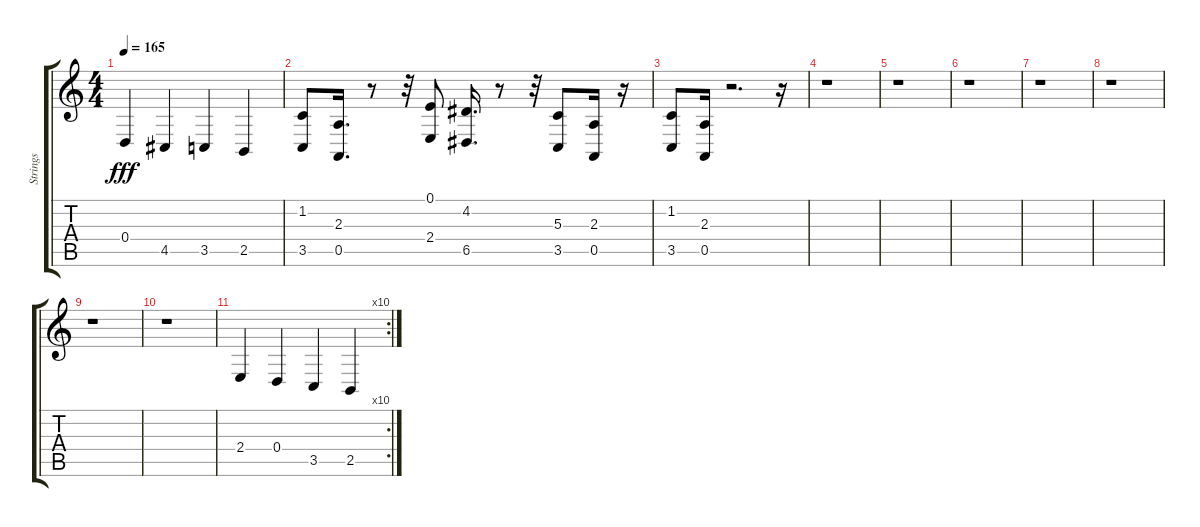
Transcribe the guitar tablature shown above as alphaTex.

\track ("Strings" "Strings") {instrument stringensemble1}
\staff {score tabs}
\tuning (E4 B3 G3 D3 A2 E2) {hide}
\ts (4 4)
\tempo 165
\clef g2
\ks c
0.4.4{dy fff} 4.5.4 3.5.4 2.5.4 |
(1.2 3.5).8 (2.3 0.5).16{d} r.8 r.32 (0.1 2.4).8 (4.2 6.5).16{d} r.8 r.32 (5.3 3.5).8 (2.3 0.5).16 r.16 |
(1.2 3.5).8 (2.3 0.5).16 r.2{d} r.16 |
r.1 |
r.1 |
r.1 |
r.1 |
r.1 |
r.1 |
r.1 |
\rc 10
2.4.4 0.4.4 3.5.4 2.5.4
